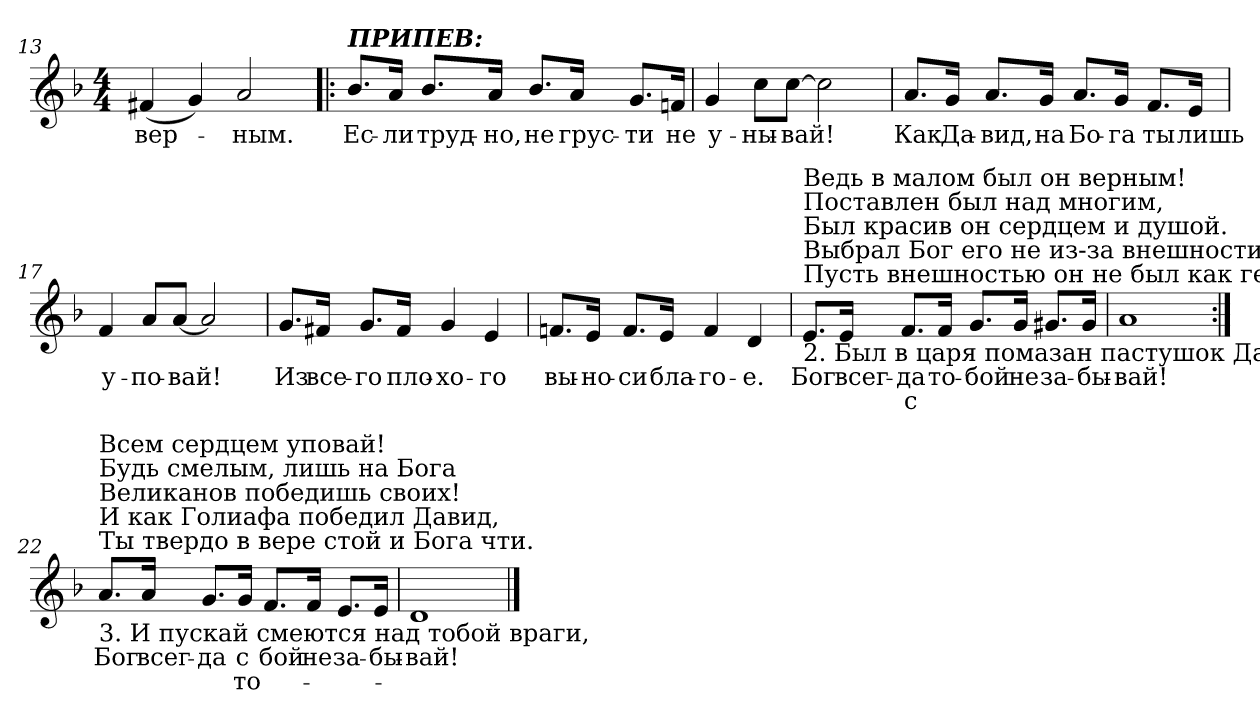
**kern	**text	**text
*part1	*part1	*part1
*staff1	*staff1	*staff1
*clefG2	*	*
*k[b-]	*	*
*d:	*	*
*M4/4	*	*
=13	=13	=13
!	!LO:LY:b:color=#000000	!
(4f#Xi/	вер-	.
4gi/)	.	.
!	!LO:LY:b:color=#000000	!
2ai/	-ным.	.
!!LO:LB:g=z
=14!|:	=14!|:	=14!|:
!LO:TX:a:Bi:t=ПРИПЕВ&colon;	!	!
!	!LO:LY:b:color=#000000	!
8.b-i/L	Ес-	.
!	!LO:LY:b:color=#000000	!
16ai/Jk	-ли	.
!	!LO:LY:b:color=#000000	!
8.b-i/L	труд-	.
!	!LO:LY:b:color=#000000	!
16ai/Jk	-но,	.
!	!LO:LY:b:color=#000000	!
8.b-i/L	не	.
!	!LO:LY:b:color=#000000	!
16ai/Jk	грус-	.
!	!LO:LY:b:color=#000000	!
8.gi/L	-ти	.
!	!LO:LY:b:color=#000000	!
16fni/Jk	не	.
=15	=15	=15
!	!LO:LY:b:color=#000000	!
4gi/	у-	.
!	!LO:LY:b:color=#000000	!
8cci\L	-ны-	.
!	!LO:LY:b:color=#000000	!
[>8cci\J	-вай!	.
2cci\]	.	.
=16	=16	=16
!	!LO:LY:b:color=#000000	!
8.ai/L	Как	.
!	!LO:LY:b:color=#000000	!
16gi/Jk	Да-	.
!	!LO:LY:b:color=#000000	!
8.ai/L	-вид,	.
!	!LO:LY:b:color=#000000	!
16gi/Jk	на	.
!	!LO:LY:b:color=#000000	!
8.ai/L	Бо-	.
!	!LO:LY:b:color=#000000	!
16gi/Jk	-га	.
!	!LO:LY:b:color=#000000	!
8.fi/L	ты	.
!	!LO:LY:b:color=#000000	!
16ei/Jk	лишь	.
!!LO:LB:g=z
=17	=17	=17
!	!LO:LY:b:color=#000000	!
4fi/	у-	.
!	!LO:LY:b:color=#000000	!
8ai/L	-по-	.
!	!LO:LY:b:color=#000000	!
[<8ai/J	-вай!	.
2ai/]	.	.
=18	=18	=18
!	!LO:LY:b:color=#000000	!
8.gi/L	Из	.
!	!LO:LY:b:color=#000000	!
16f#Xi/Jk	все-	.
!	!LO:LY:b:color=#000000	!
8.gi/L	-го	.
!	!LO:LY:b:color=#000000	!
16f#i/Jk	пло-	.
!	!LO:LY:b:color=#000000	!
4gi/	-хо-	.
!	!LO:LY:b:color=#000000	!
4ei/	-го	.
=19	=19	=19
!	!LO:LY:b:color=#000000	!
8.fni/L	вы-	.
!	!LO:LY:b:color=#000000	!
16ei/Jk	-но-	.
!	!LO:LY:b:color=#000000	!
8.fi/L	-си	.
!	!LO:LY:b:color=#000000	!
16ei/Jk	бла-	.
!	!LO:LY:b:color=#000000	!
4fi/	-го-	.
!	!LO:LY:b:color=#000000	!
4di/	-е.	.
!!LO:LB:g=z
=20	=20	=20
!LO:TX:b:t=2. Был в царя помазан пастушок Давид,	!	!
!LO:TX:t=Пусть внешностью он не был как герой,	!	!
!LO:TX:t=Выбрал Бог его не из-за внешности -	!	!
!LO:TX:t=Был красив он сердцем и душой.	!	!
!LO:TX:t=Поставлен был над многим,	!	!
!LO:TX:t=Ведь в малом был он верным!	!	!
!	!LO:LY:b:color=#000000	!
8.ei/L	Бог	.
!	!LO:LY:b:color=#000000	!
16ei/Jk	всег-	.
!	!LO:LY:b:color=#000000	!LO:LY:b:color=#000000
8.fi/L	-да	с
!	!LO:LY:b:color=#000000	!
16fi/Jk	то-	.
!	!LO:LY:b:color=#000000	!
8.gi/L	-бой	.
!	!LO:LY:b:color=#000000	!
16gi/Jk	не	.
!	!LO:LY:b:color=#000000	!
8.g#Xi/L	за-	.
!	!LO:LY:b:color=#000000	!
16g#i/Jk	-бы-	.
=21	=21	=21
!	!LO:LY:b:color=#000000	!
1ai	-вай!	.
=22:|!	=22:|!	=22:|!
!LO:TX:b:t=3. И пускай смеются над тобой враги,	!	!
!LO:TX:t=Ты твердо в вере стой и Бога чти.	!	!
!LO:TX:t=И как Голиафа победил Давид,	!	!
!LO:TX:t=Великанов победишь своих!	!	!
!LO:TX:t=Будь смелым, лишь на Бога	!	!
!LO:TX:t=Всем сердцем уповай!	!	!
!	!LO:LY:b:color=#000000	!
8.ai/L	Бог	.
!	!LO:LY:b:color=#000000	!
16ai/Jk	всег-	.
!	!LO:LY:b:color=#000000	!
8.gi/L	-да	.
!	!LO:LY:b:color=#000000	!LO:LY:b:color=#000000
16gi/Jk	с	то-
!	!LO:LY:b:color=#000000	!
8.fi/L	-бой	.
!	!LO:LY:b:color=#000000	!
16fi/Jk	не	.
!	!LO:LY:b:color=#000000	!
8.ei/L	за-	.
!	!LO:LY:b:color=#000000	!
16ei/Jk	-бы-	.
=23	=23	=23
!	!LO:LY:b:color=#000000	!
1di	-вай!	.
==	==	==
*-	*-	*-
